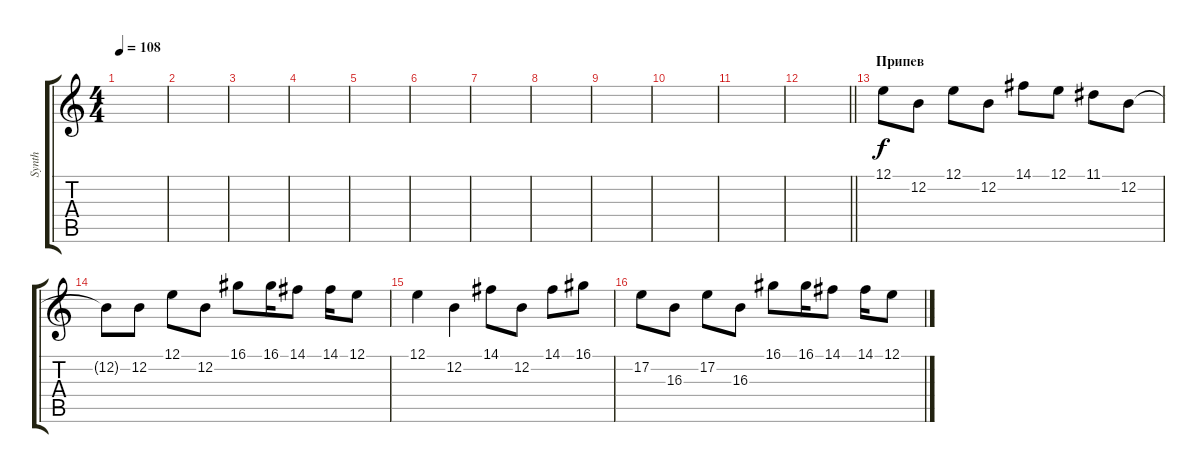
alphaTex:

\track ("Synth" "Synth") {instrument lead1square}
\staff {score tabs}
\tuning (E4 B3 G3 D3 A2 E2) {hide}
\ts (4 4)
\tempo 108
\clef g2
\ks c
|
|
|
|
|
|
|
|
|
|
|
\barLineRight lightlight
|
\section ("" "Припев")
12.1.8 12.2.8 12.1.8 12.2.8 14.1.8 12.1.8 11.1.8 12.2.8 |
12.2{t}.8 12.2.8 12.1.8 12.2.8 16.1.8 16.1.16 14.1.8 14.1.16 12.1.8 |
12.1.4 12.2.4 14.1.8 12.2.8 14.1.8 16.1.8 |
17.2.8 16.3.8 17.2.8 16.3.8 16.1.8 16.1.16 14.1.8 14.1.16 12.1.8
